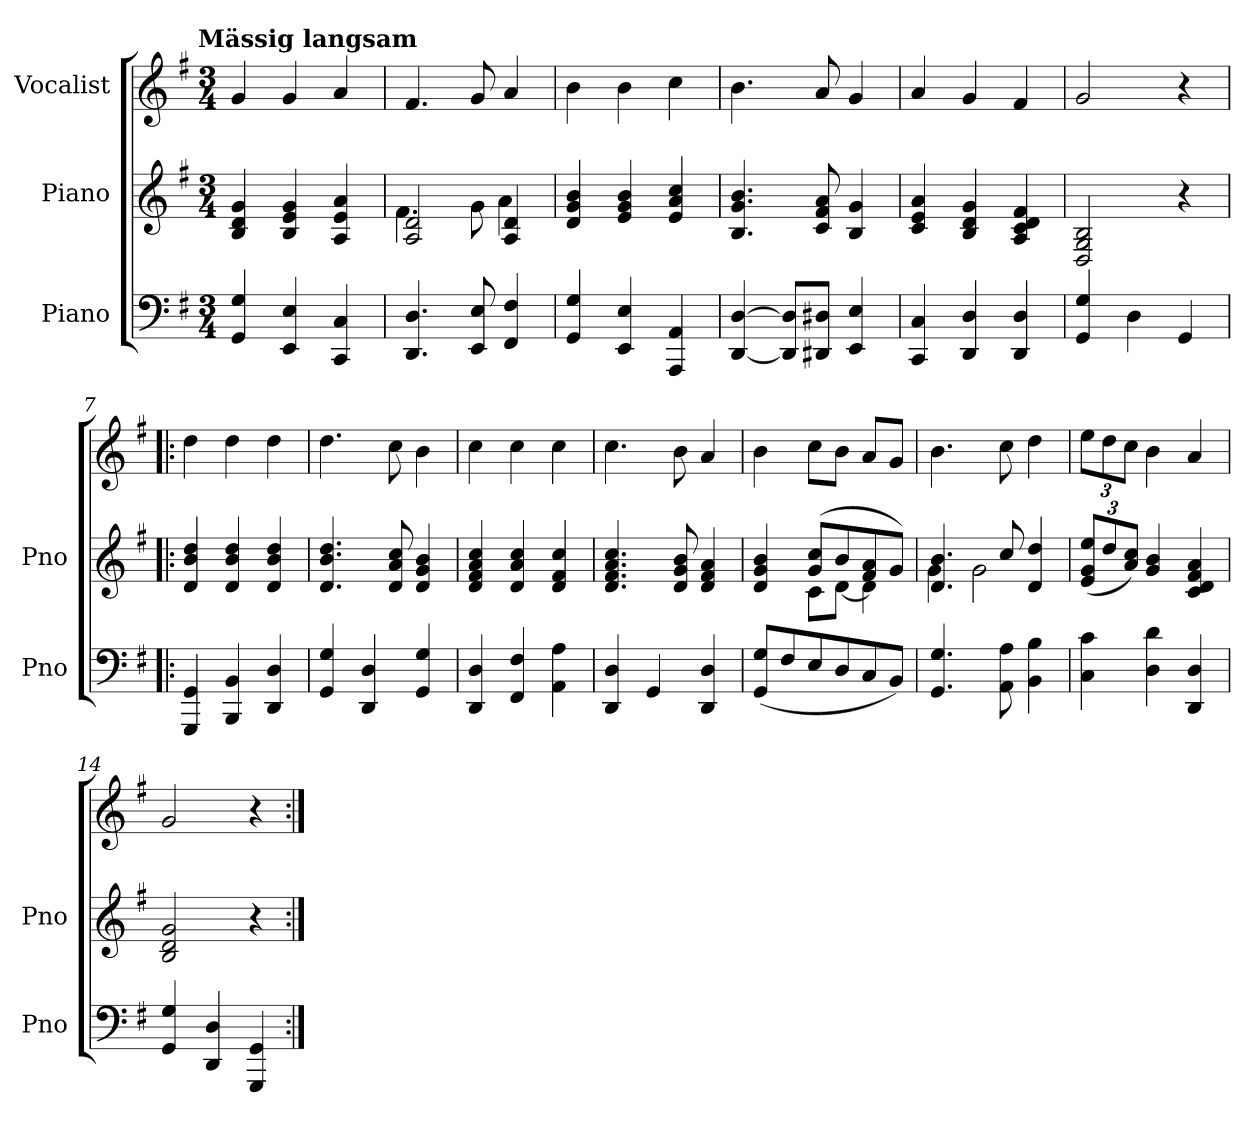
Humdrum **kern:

**kern	**kern	**kern
*part3	*part2	*part1
*staff3	*staff2	*staff1
*I"Piano	*I"Piano	*I"Vocalist
*I'Pno	*I'Pno	*
*clefF4	*clefG2	*clefG2
*k[f#]	*k[f#]	*k[f#]
*G:	*G:	*G:
!!LO:TX:omd:t=Mässig langsam
*M3/4	*M3/4	*M3/4
*MM92	*MM92	*MM92
=1	=1	=1
4GG 4G	4B 4d 4g	4g
4EE 4E	4B 4e 4g	4g
4CC 4C	4A 4e 4a	4a
=2	=2	=2
*	*^	*
4.DD 4.D	2A 2d	4.f#	4.f#
8EE 8E	.	8g	8g
4FF# 4F#	4A 4d	4a	4a
*	*v	*v	*
=3	=3	=3
4GG 4G	4d 4g 4b	4b
4EE 4E	4e 4g 4b	4b
4AAA 4AA	4e 4a 4cc	4cc
=4	=4	=4
[4DD [4D	4.B 4.g 4.b	4.b
8DD] 8D]L	.	.
8DD#X 8D#XJ	8c 8f# 8a	8a
4EE 4E	4B 4g	4g
=5	=5	=5
4CC 4C	4c 4e 4a	4a
4DD 4D	4B 4d 4g	4g
4DD 4D	4A 4c 4d 4f#	4f#
=6	=6	=6
4GG 4G	2D 2G 2B	2g
4D	.	.
4GG	4r	4r
=7!|:	=7!|:	=7!|:
4GGG 4GG	4d 4b 4dd	4dd
4BBB 4BB	4d 4b 4dd	4dd
4DD 4D	4d 4b 4dd	4dd
=8	=8	=8
4GG 4G	4.d 4.b 4.dd	4.dd
4DD 4D	.	.
.	8d 8a 8cc	8cc
4GG 4G	4d 4g 4b	4b
=9	=9	=9
4DD 4D	4d 4f# 4a 4cc	4cc
4FF# 4F#	4d 4a 4cc	4cc
4AA 4A	4d 4f# 4cc	4cc
=10	=10	=10
4DD 4D	4.d 4.f# 4.a 4.cc	4.cc
4GG	.	.
.	8d 8g 8b	8b
4DD 4D	4d 4f# 4a	4a
=11	=11	=11
*	*^	*
(8GG 8GL	4d 4g 4b	8ryy	4b
8F#	.	8ryy	.
8E	(8g 8ccL	8cL	8ccL
8D	8b	[8dJ	8bJ
8C	8f# 8a	4d]	8aL
8BBJ)	8gJ)	.	8gJ
=12	=12	=12	=12
4.GG 4.G	4.d 4.b	4g	4.b
.	.	2g	.
8AA 8A	8cc	.	8cc
4BB 4B	4d 4dd	.	4dd
*	*v	*v	*
=13	=13	=13
4C 4c	(12e 12g 12eeL	12eeL
.	12dd	12dd
.	12a 12ccJ)	12ccJ
4D 4d	4g 4b	4b
4DD 4D	4c 4d 4f# 4a	4a
=14	=14	=14
4GG 4G	2B 2d 2g	2g
4DD 4D	.	.
4GGG 4GG	4r	4r
=:|!	=:|!	=:|!
*-	*-	*-
